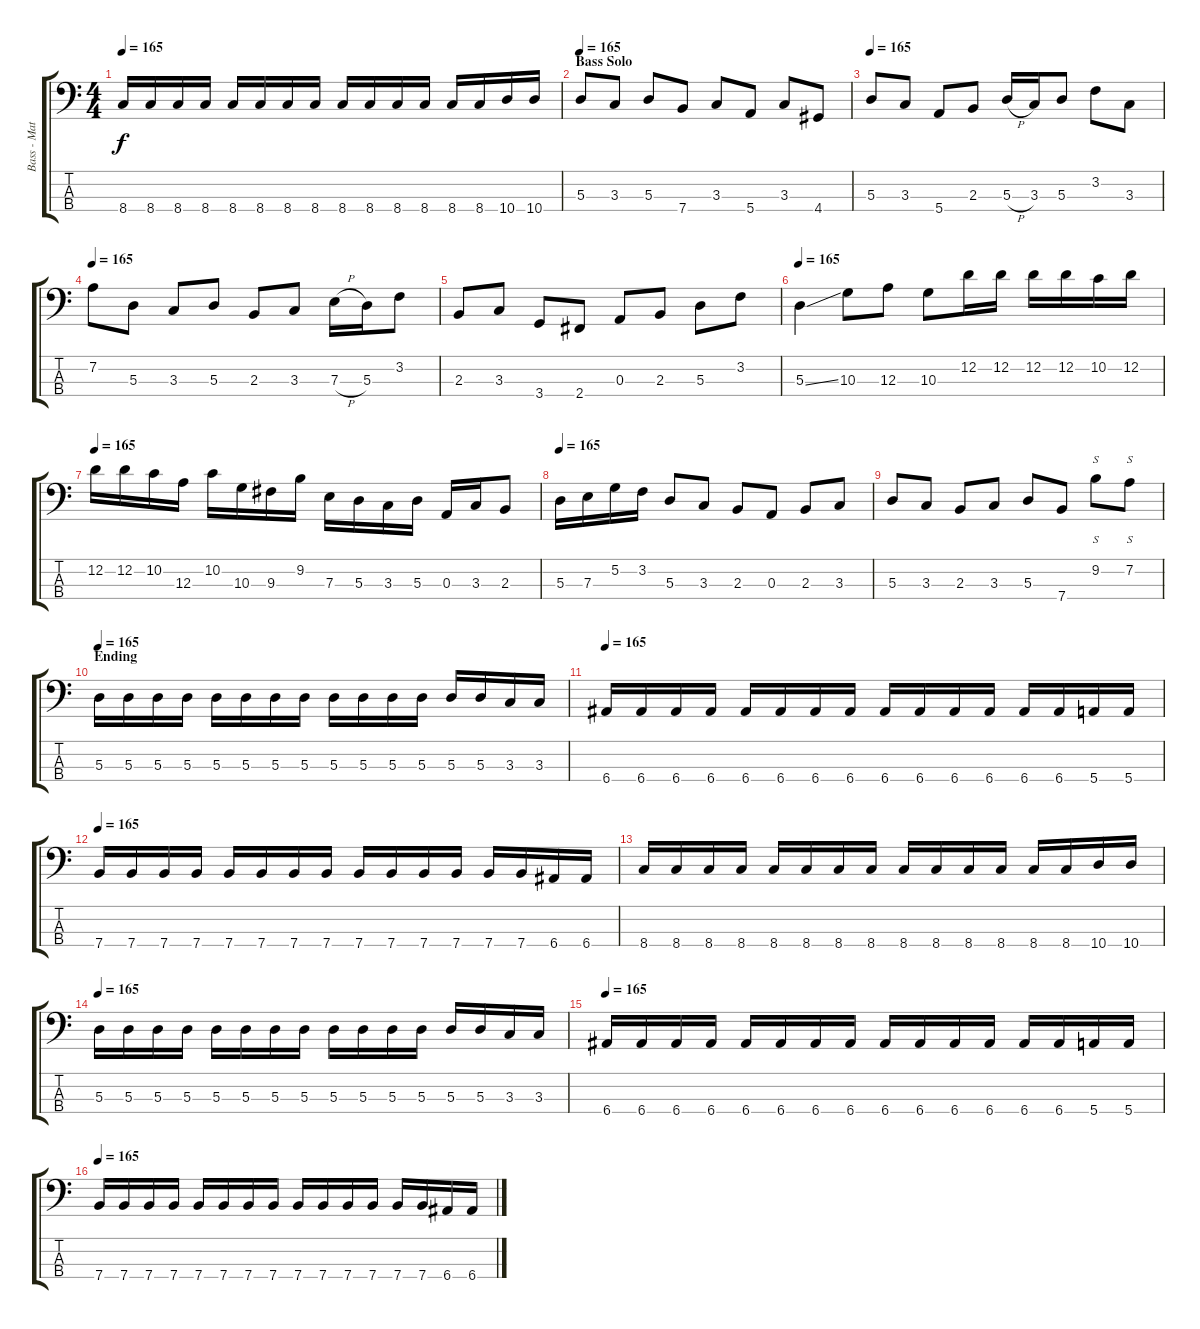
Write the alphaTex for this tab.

\track ("Bass - Matias" "Bass - Mat") {instrument electricbassfinger}
\staff {score tabs}
\tuning (G2 D2 A1 E1) {hide}
\ts (4 4)
\tempo 165
\clef f4
\ks c
8.4.16{dy f} 8.4.16 8.4.16 8.4.16 8.4.16 8.4.16 8.4.16 8.4.16 8.4.16 8.4.16 8.4.16 8.4.16 8.4.16 8.4.16 10.4.16 10.4.16 |
\section ("" "Bass Solo")
\tempo 165
5.3.8 3.3.8 5.3.8 7.4.8 3.3.8 5.4.8 3.3.8 4.4.8 |
\tempo 165
5.3.8 3.3.8 5.4.8 2.3.8 5.3{h}.16 3.3.16 5.3.8 3.2.8 3.3.8 |
\tempo 165
7.2.8 5.3.8 3.3.8 5.3.8 2.3.8 3.3.8 7.3{h}.16 5.3.16 3.2.8 |
2.3.8 3.3.8 3.4.8 2.4.8 0.3.8 2.3.8 5.3.8 3.2.8 |
\tempo 165
5.3{ss}.4 10.3.8 12.3.8 10.3.8 12.2.16 12.2.16 12.2.16 12.2.16 10.2.16 12.2.16 |
\tempo 165
12.2.16 12.2.16 10.2.16 12.3.16 10.2.16 10.3.16 9.3.16 9.2.16 7.3.16 5.3.16 3.3.16 5.3.16 0.3.16 3.3.16 2.3.8 |
\tempo 165
5.3.16 7.3.16 5.2.16 3.2.16 5.3.8 3.3.8 2.3.8 0.3.8 2.3.8 3.3.8 |
5.3.8 3.3.8 2.3.8 3.3.8 5.3.8 7.4.8 9.2.8{s} 7.2.8{s} |
\section ("" "Ending")
\tempo 165
5.3.16 5.3.16 5.3.16 5.3.16 5.3.16 5.3.16 5.3.16 5.3.16 5.3.16 5.3.16 5.3.16 5.3.16 5.3.16 5.3.16 3.3.16 3.3.16 |
\tempo 165
6.4.16 6.4.16 6.4.16 6.4.16 6.4.16 6.4.16 6.4.16 6.4.16 6.4.16 6.4.16 6.4.16 6.4.16 6.4.16 6.4.16 5.4.16 5.4.16 |
\tempo 165
7.4.16 7.4.16 7.4.16 7.4.16 7.4.16 7.4.16 7.4.16 7.4.16 7.4.16 7.4.16 7.4.16 7.4.16 7.4.16 7.4.16 6.4.16 6.4.16 |
8.4.16 8.4.16 8.4.16 8.4.16 8.4.16 8.4.16 8.4.16 8.4.16 8.4.16 8.4.16 8.4.16 8.4.16 8.4.16 8.4.16 10.4.16 10.4.16 |
\tempo 165
5.3.16 5.3.16 5.3.16 5.3.16 5.3.16 5.3.16 5.3.16 5.3.16 5.3.16 5.3.16 5.3.16 5.3.16 5.3.16 5.3.16 3.3.16 3.3.16 |
\tempo 165
6.4.16 6.4.16 6.4.16 6.4.16 6.4.16 6.4.16 6.4.16 6.4.16 6.4.16 6.4.16 6.4.16 6.4.16 6.4.16 6.4.16 5.4.16 5.4.16 |
\tempo 165
7.4.16 7.4.16 7.4.16 7.4.16 7.4.16 7.4.16 7.4.16 7.4.16 7.4.16 7.4.16 7.4.16 7.4.16 7.4.16 7.4.16 6.4.16 6.4.16
